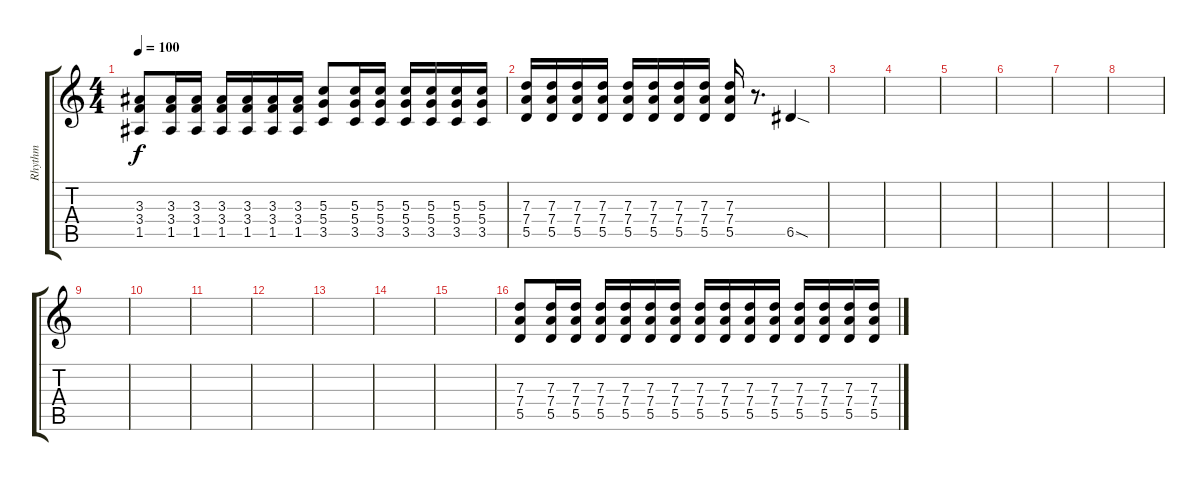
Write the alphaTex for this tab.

\track ("Rhythm" "Rhythm") {instrument overdrivenguitar}
\staff {score tabs}
\tuning (E4 B3 G3 D3 A2 E2) {hide}
\ts (4 4)
\tempo 100
\clef g2
\ks c
(3.3 3.4 1.5).8{dy f} (3.3 3.4 1.5).16 (3.3 3.4 1.5).16 (3.3 3.4 1.5).16 (3.3 3.4 1.5).16 (3.3 3.4 1.5).16 (3.3 3.4 1.5).16 (5.3 5.4 3.5).8 (5.3 5.4 3.5).16 (5.3 5.4 3.5).16 (5.3 5.4 3.5).16 (5.3 5.4 3.5).16 (5.3 5.4 3.5).16 (5.3 5.4 3.5).16 |
(7.3 7.4 5.5).16 (7.3 7.4 5.5).16 (7.3 7.4 5.5).16 (7.3 7.4 5.5).16 (7.3 7.4 5.5).16 (7.3 7.4 5.5).16 (7.3 7.4 5.5).16 (7.3 7.4 5.5).16 (7.3 7.4 5.5).16 r.8{d} 6.5{sod}.4 |
|
|
|
|
|
|
|
|
|
|
|
|
|
(7.3 7.4 5.5).8 (7.3 7.4 5.5).16 (7.3 7.4 5.5).16 (7.3 7.4 5.5).16 (7.3 7.4 5.5).16 (7.3 7.4 5.5).16 (7.3 7.4 5.5).16 (7.3 7.4 5.5).16 (7.3 7.4 5.5).16 (7.3 7.4 5.5).16 (7.3 7.4 5.5).16 (7.3 7.4 5.5).16 (7.3 7.4 5.5).16 (7.3 7.4 5.5).16 (7.3 7.4 5.5).16
